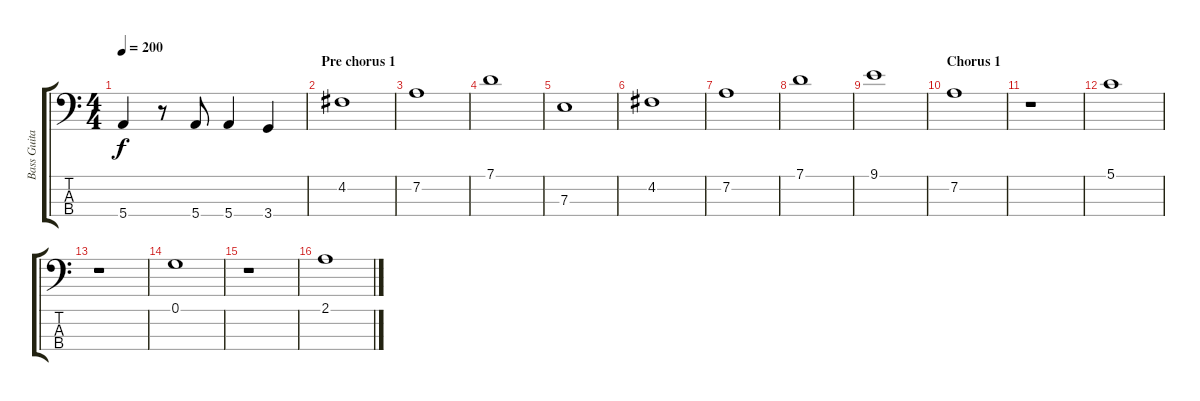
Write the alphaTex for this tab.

\track ("Bass Guitar" "Bass Guita") {instrument electricbassfinger}
\staff {score tabs}
\tuning (G2 D2 A1 E1) {hide}
\ts (4 4)
\tempo 200
\clef f4
\ks c
5.4.4{dy f} r.8 5.4.8 5.4.4 3.4.4 |
\section ("" "Pre chorus 1")
4.2.1 |
7.2.1 |
7.1.1 |
7.3.1 |
4.2.1 |
7.2.1 |
7.1.1 |
9.1.1 |
\section ("" "Chorus 1")
7.2.1 |
r.1 |
5.1.1 |
r.1 |
0.1.1 |
r.1 |
2.1.1
